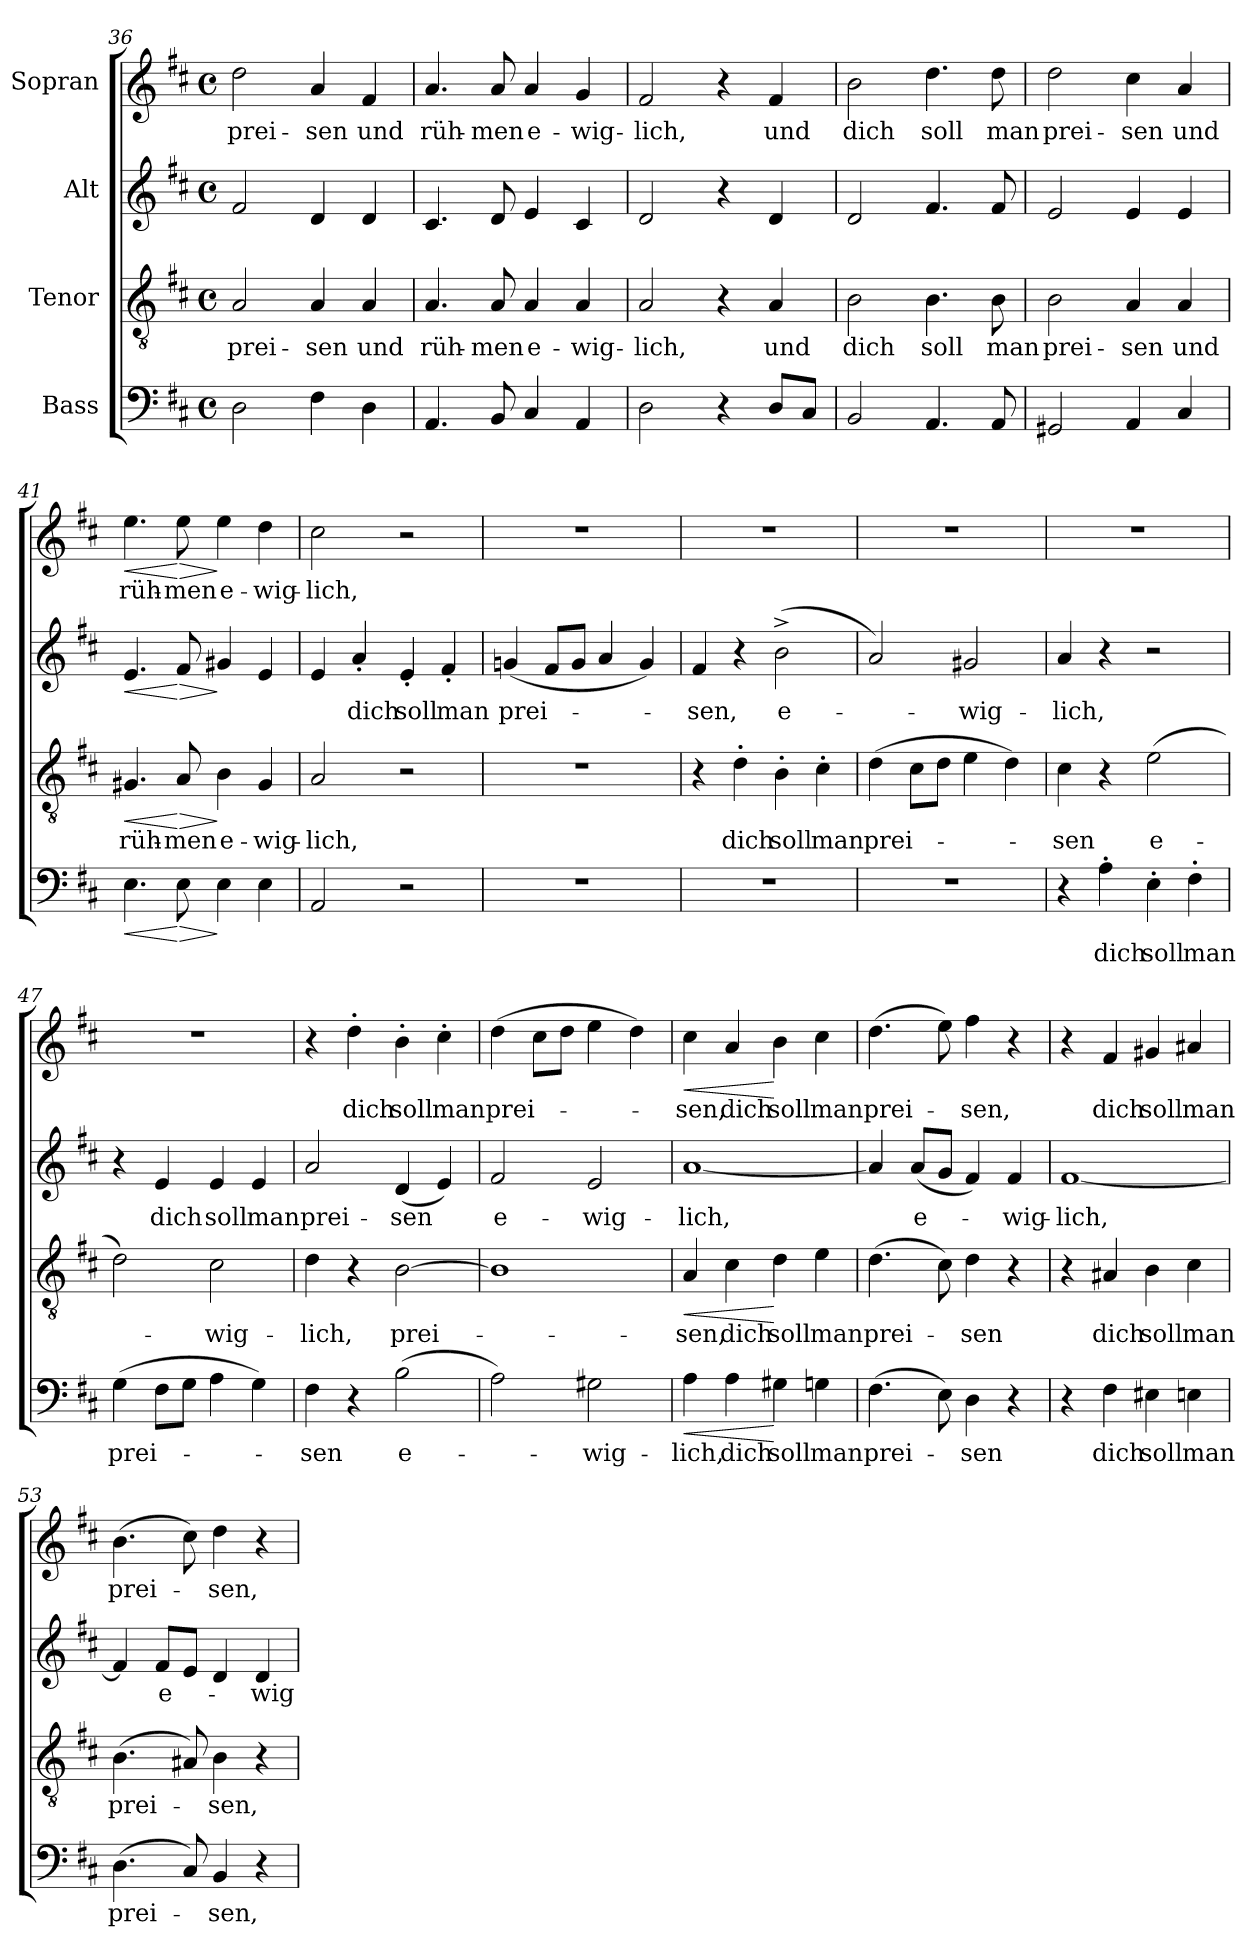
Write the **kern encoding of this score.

**kern	**text	**dynam	**kern	**text	**dynam	**kern	**text	**dynam	**kern	**text	**dynam
*part4	*part4	*part4	*part3	*part3	*part3	*part2	*part2	*part2	*part1	*part1	*part1
*staff4	*staff4	*staff4	*staff3	*staff3	*staff3	*staff2	*staff2	*staff2	*staff1	*staff1	*staff1
*I"Bass	*	*	*I"Tenor	*	*	*I"Alt	*	*	*I"Sopran	*	*
*clefF4	*	*	*clefGv2	*	*	*clefG2	*	*	*clefG2	*	*
*k[f#c#]	*	*	*k[f#c#]	*	*	*k[f#c#]	*	*	*k[f#c#]	*	*
*M4/4	*	*	*M4/4	*	*	*M4/4	*	*	*M4/4	*	*
*met(c)	*	*	*met(c)	*	*	*met(c)	*	*	*met(c)	*	*
=36	=36	=36	=36	=36	=36	=36	=36	=36	=36	=36	=36
!	!	!	!	!LO:LY:b	!	!	!	!	!	!LO:LY:b	!
2D\	.	.	2A/	prei-	.	2f#/	.	.	2dd\	prei-	.
!	!	!	!	!LO:LY:b	!	!	!	!	!	!LO:LY:b	!
4F#\	.	.	4A/	-sen	.	4d/	.	.	4a/	-sen	.
!	!	!	!	!LO:LY:b	!	!	!	!	!	!LO:LY:b	!
4D\	.	.	4A/	und	.	4d/	.	.	4f#/	und	.
!!LO:LB:g=z
=37	=37	=37	=37	=37	=37	=37	=37	=37	=37	=37	=37
!	!	!	!	!LO:LY:b	!	!	!	!	!	!LO:LY:b	!
4.AA/	.	.	4.A/	rüh-	.	4.c#/	.	.	4.a/	rüh-	.
!	!	!	!	!LO:LY:b	!	!	!	!	!	!LO:LY:b	!
8BB/	.	.	8A/	-men	.	8d/	.	.	8a/	-men	.
!	!	!	!	!LO:LY:b	!	!	!	!	!	!LO:LY:b	!
4C#/	.	.	4A/	e-	.	4e/	.	.	4a/	e-	.
!	!	!	!	!LO:LY:b	!	!	!	!	!	!LO:LY:b	!
4AA/	.	.	4A/	-wig-	.	4c#/	.	.	4g/	-wig-	.
=38	=38	=38	=38	=38	=38	=38	=38	=38	=38	=38	=38
!	!	!	!	!LO:LY:b	!	!	!	!	!	!LO:LY:b	!
2D\	.	.	2A/	-lich,	.	2d/	.	.	2f#/	-lich,	.
4r	.	.	4r	.	.	4r	.	.	4r	.	.
!	!	!	!	!LO:LY:b	!	!	!	!	!	!LO:LY:b	!
8D/L	.	.	4A/	und	.	4d/	.	.	4f#/	und	.
8C#/J	.	.	.	.	.	.	.	.	.	.	.
=39	=39	=39	=39	=39	=39	=39	=39	=39	=39	=39	=39
!	!	!	!	!LO:LY:b	!	!	!	!	!	!LO:LY:b	!
2BB/	.	.	2B\	dich	.	2d/	.	.	2b\	dich	.
!	!	!	!	!LO:LY:b	!	!	!	!	!	!LO:LY:b	!
4.AA/	.	.	4.B\	soll	.	4.f#/	.	.	4.dd\	soll	.
!	!	!	!	!LO:LY:b	!	!	!	!	!	!LO:LY:b	!
8AA/	.	.	8B\	man	.	8f#/	.	.	8dd\	man	.
=40	=40	=40	=40	=40	=40	=40	=40	=40	=40	=40	=40
!	!	!	!	!LO:LY:b	!	!	!	!	!	!LO:LY:b	!
2GG#X/	.	.	2B\	prei-	.	2e/	.	.	2dd\	prei-	.
!	!	!	!	!LO:LY:b	!	!	!	!	!	!LO:LY:b	!
4AA/	.	.	4A/	-sen	.	4e/	.	.	4cc#\	-sen	.
!	!	!	!	!LO:LY:b	!	!	!	!	!	!LO:LY:b	!
4C#/	.	.	4A/	und	.	4e/	.	.	4a/	und	.
=41	=41	=41	=41	=41	=41	=41	=41	=41	=41	=41	=41
!	!	!LO:HP:b	!	!LO:LY:b	!LO:HP:b	!	!	!LO:HP:b	!	!LO:LY:b	!LO:HP:b
4.E\	.	<	4.G#X/	rüh-	<	4.e/	.	<	4.ee\	rüh-	<
!	!	!LO:HP:n=1:b	!	!LO:LY:b	!LO:HP:n=1:b	!	!	!LO:HP:n=1:b	!	!LO:LY:b	!LO:HP:n=1:b
8E\	.	[ >	8A/	-men	[ >	8f#/	.	[ >	8ee\	-men	[ >
!	!	!	!	!LO:LY:b	!	!	!	!	!	!LO:LY:b	!
4E\	.	]	4B\	e-	]	4g#X/	.	]	4ee\	e-	]
!	!	!	!	!LO:LY:b	!	!	!	!	!	!LO:LY:b	!
4E\	.	.	4G#/	-wig-	.	4e/	.	.	4dd\	-wig-	.
!!LO:LB:g=z
=42	=42	=42	=42	=42	=42	=42	=42	=42	=42	=42	=42
!	!	!	!	!LO:LY:b	!	!	!	!	!	!LO:LY:b	!
2AA/	.	.	2A/	-lich,	.	4e/	.	.	2cc#\	-lich,	.
!	!	!	!	!	!	!	!LO:LY:b	!	!	!	!
.	.	.	.	.	.	4a'/	dich	.	.	.	.
!	!	!	!	!	!	!	!LO:LY:b	!	!	!	!
2r	.	.	2r	.	.	4e'/	soll	.	2r	.	.
!	!	!	!	!	!	!	!LO:LY:b	!	!	!	!
.	.	.	.	.	.	4f#'/	man	.	.	.	.
=43	=43	=43	=43	=43	=43	=43	=43	=43	=43	=43	=43
!	!	!	!	!	!	!	!LO:LY:b	!	!	!	!
1r	.	.	1r	.	.	(4gn/	prei-	.	1r	.	.
.	.	.	.	.	.	8f#/L	.	.	.	.	.
.	.	.	.	.	.	8g/J	.	.	.	.	.
.	.	.	.	.	.	4a/	.	.	.	.	.
.	.	.	.	.	.	4g/)	.	.	.	.	.
=44	=44	=44	=44	=44	=44	=44	=44	=44	=44	=44	=44
!	!	!	!	!	!	!	!LO:LY:b	!	!	!	!
1r	.	.	4r	.	.	4f#/	-sen,	.	1r	.	.
!	!	!	!	!LO:LY:b	!	!	!	!	!	!	!
.	.	.	4d'\	dich	.	4r	.	.	.	.	.
!	!	!	!	!LO:LY:b	!	!	!LO:LY:b	!	!	!	!
.	.	.	4B'\	soll	.	(2b^\	e-	.	.	.	.
!	!	!	!	!LO:LY:b	!	!	!	!	!	!	!
.	.	.	4c#'\	man	.	.	.	.	.	.	.
=45	=45	=45	=45	=45	=45	=45	=45	=45	=45	=45	=45
!	!	!	!	!LO:LY:b	!	!	!	!	!	!	!
1r	.	.	(4d\	prei-	.	2a/)	.	.	1r	.	.
.	.	.	8c#\L	.	.	.	.	.	.	.	.
.	.	.	8d\J	.	.	.	.	.	.	.	.
!	!	!	!	!	!	!	!LO:LY:b	!	!	!	!
.	.	.	4e\	.	.	2g#X/	-wig-	.	.	.	.
.	.	.	4d\)	.	.	.	.	.	.	.	.
=46	=46	=46	=46	=46	=46	=46	=46	=46	=46	=46	=46
!	!	!	!	!LO:LY:b	!	!	!LO:LY:b	!	!	!	!
4r	.	.	4c#\	-sen	.	4a/	-lich,	.	1r	.	.
!	!LO:LY:b	!	!	!	!	!	!	!	!	!	!
4A'\	dich	.	4r	.	.	4r	.	.	.	.	.
!	!LO:LY:b	!	!	!LO:LY:b	!	!	!	!	!	!	!
4E'\	soll	.	(2e\	e-	.	2r	.	.	.	.	.
!	!LO:LY:b	!	!	!	!	!	!	!	!	!	!
4F#'\	man	.	.	.	.	.	.	.	.	.	.
!!LO:LB:g=z
=47	=47	=47	=47	=47	=47	=47	=47	=47	=47	=47	=47
!	!LO:LY:b	!	!	!	!	!	!	!	!	!	!
(4G\	prei-	.	2d\)	.	.	4r	.	.	1r	.	.
!	!	!	!	!	!	!	!LO:LY:b	!	!	!	!
8F#\L	.	.	.	.	.	4e/	dich	.	.	.	.
8G\J	.	.	.	.	.	.	.	.	.	.	.
!	!	!	!	!LO:LY:b	!	!	!LO:LY:b	!	!	!	!
4A\	.	.	2c#\	-wig-	.	4e/	soll	.	.	.	.
!	!	!	!	!	!	!	!LO:LY:b	!	!	!	!
4G\)	.	.	.	.	.	4e/	man	.	.	.	.
=48	=48	=48	=48	=48	=48	=48	=48	=48	=48	=48	=48
!	!LO:LY:b	!	!	!LO:LY:b	!	!	!LO:LY:b	!	!	!	!
4F#\	-sen	.	4d\	-lich,	.	2a/	prei-	.	4r	.	.
!	!	!	!	!	!	!	!	!	!	!LO:LY:b	!
4r	.	.	4r	.	.	.	.	.	4dd'\	dich	.
!	!LO:LY:b	!	!	!LO:LY:b	!	!	!LO:LY:b	!	!	!LO:LY:b	!
(2B\	e-	.	[2B\	prei-	.	(4d/	-sen	.	4b'\	soll	.
!	!	!	!	!	!	!	!	!	!	!LO:LY:b	!
.	.	.	.	.	.	4e/)	.	.	4cc#'\	man	.
=49	=49	=49	=49	=49	=49	=49	=49	=49	=49	=49	=49
!	!	!	!	!	!	!	!LO:LY:b	!	!	!LO:LY:b	!
2A\)	.	.	1B]	.	.	2f#/	e-	.	(4dd\	prei-	.
.	.	.	.	.	.	.	.	.	8cc#\L	.	.
.	.	.	.	.	.	.	.	.	8dd\J	.	.
!	!LO:LY:b	!	!	!	!	!	!LO:LY:b	!	!	!	!
2G#X\	-wig-	.	.	.	.	2e/	-wig-	.	4ee\	.	.
.	.	.	.	.	.	.	.	.	4dd\)	.	.
=50	=50	=50	=50	=50	=50	=50	=50	=50	=50	=50	=50
!	!LO:LY:b	!LO:HP:b	!	!LO:LY:b	!LO:HP:b	!	!LO:LY:b	!	!	!LO:LY:b	!LO:HP:b
4A\	-lich,	<	4A/	-sen,	<	[1a	-lich,	.	4cc#\	-sen,	<
!	!LO:LY:b	!	!	!LO:LY:b	!	!	!	!	!	!LO:LY:b	!
4A\	dich	.	4c#\	dich	.	.	.	.	4a/	dich	.
!	!LO:LY:b	!	!	!LO:LY:b	!	!	!	!	!	!LO:LY:b	!
4G#X\	soll	[	4d\	soll	[	.	.	.	4b\	soll	[
!	!LO:LY:b	!	!	!LO:LY:b	!	!	!	!	!	!LO:LY:b	!
4Gn\	man	.	4e\	man	.	.	.	.	4cc#\	man	.
!!LO:PB:g=z
=51	=51	=51	=51	=51	=51	=51	=51	=51	=51	=51	=51
!	!LO:LY:b	!	!	!LO:LY:b	!	!	!	!	!	!LO:LY:b	!
(4.F#\	prei-	.	(4.d\	prei-	.	4a/]	.	.	(4.dd\	prei-	.
!	!	!	!	!	!	!	!LO:LY:b	!	!	!	!
.	.	.	.	.	.	(8a/L	e-	.	.	.	.
8E\)	.	.	8c#\)	.	.	8g/J	.	.	8ee\)	.	.
!	!LO:LY:b	!	!	!LO:LY:b	!	!	!	!	!	!LO:LY:b	!
4D\	-sen	.	4d\	-sen	.	4f#/)	.	.	4ff#\	-sen,	.
!	!	!	!	!	!	!	!LO:LY:b	!	!	!	!
4r	.	.	4r	.	.	4f#/	-wig-	.	4r	.	.
=52	=52	=52	=52	=52	=52	=52	=52	=52	=52	=52	=52
!	!	!	!	!	!	!	!LO:LY:b	!	!	!	!
4r	.	.	4r	.	.	[1f#	-lich,	.	4r	.	.
!	!LO:LY:b	!	!	!LO:LY:b	!	!	!	!	!	!LO:LY:b	!
4F#\	dich	.	4A#X/	dich	.	.	.	.	4f#/	dich	.
!	!LO:LY:b	!	!	!LO:LY:b	!	!	!	!	!	!LO:LY:b	!
4E#X\	soll	.	4B\	soll	.	.	.	.	4g#X/	soll	.
!	!LO:LY:b	!	!	!LO:LY:b	!	!	!	!	!	!LO:LY:b	!
4En\	man	.	4c#\	man	.	.	.	.	4a#X/	man	.
=53	=53	=53	=53	=53	=53	=53	=53	=53	=53	=53	=53
!	!LO:LY:b	!	!	!LO:LY:b	!	!	!	!	!	!LO:LY:b	!
(4.D\	prei-	.	(4.B\	prei-	.	4f#/]	.	.	(4.b\	prei-	.
!	!	!	!	!	!	!	!LO:LY:b	!	!	!	!
.	.	.	.	.	.	8f#/L	e-	.	.	.	.
8C#/)	.	.	8A#X/)	.	.	8e/J	.	.	8cc#\)	.	.
!	!LO:LY:b	!	!	!LO:LY:b	!	!	!	!	!	!LO:LY:b	!
4BB/	-sen,	.	4B\	-sen,	.	4d/	.	.	4dd\	-sen,	.
!	!	!	!	!	!	!	!LO:LY:b	!	!	!	!
4r	.	.	4r	.	.	4d/	-wig-	.	4r	.	.
=	=	=	=	=	=	=	=	=	=	=	=
*-	*-	*-	*-	*-	*-	*-	*-	*-	*-	*-	*-
